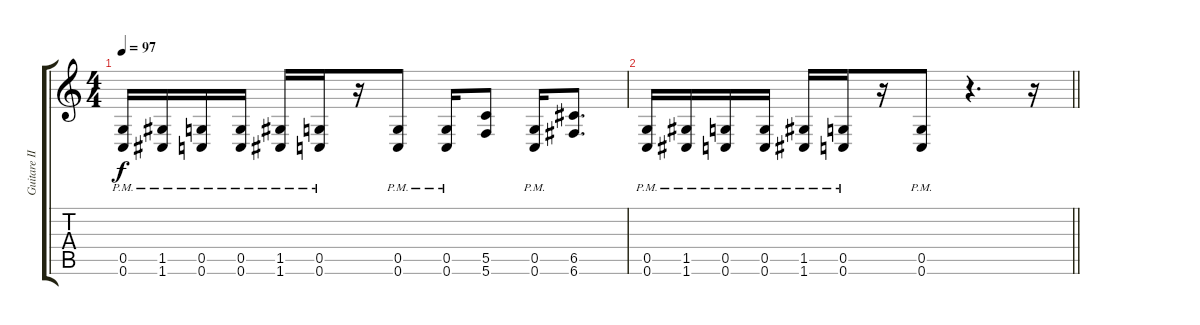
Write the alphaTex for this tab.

\track ("Guitare II" "Guitare II") {instrument distortionguitar}
\staff {score tabs}
\tuning (D4 A3 F3 C3 G2 C2) {hide}
\ts (4 4)
\tempo 97
\clef g2
\ks c
(0.5{pm} 0.6{pm}).16{dy f} (1.5{pm} 1.6{pm}).16 (0.5{pm} 0.6{pm}).16 (0.5{pm} 0.6{pm}).16 (1.5{pm} 1.6).16 (0.5{pm} 0.6{pm}).16 r.16 (0.5{pm} 0.6{pm}).8 (0.5{pm} 0.6{pm}).16 (5.5 5.6).8 (0.5{pm} 0.6{pm}).16 (6.5 6.6).8{d} |
\barLineRight lightlight
(0.5{pm} 0.6{pm}).16 (1.5{pm} 1.6{pm}).16 (0.5{pm} 0.6{pm}).16 (0.5{pm} 0.6{pm}).16 (1.5{pm} 1.6).16 (0.5{pm} 0.6{pm}).16 r.16 (0.5{pm} 0.6{pm}).8 r.4{d} r.16
